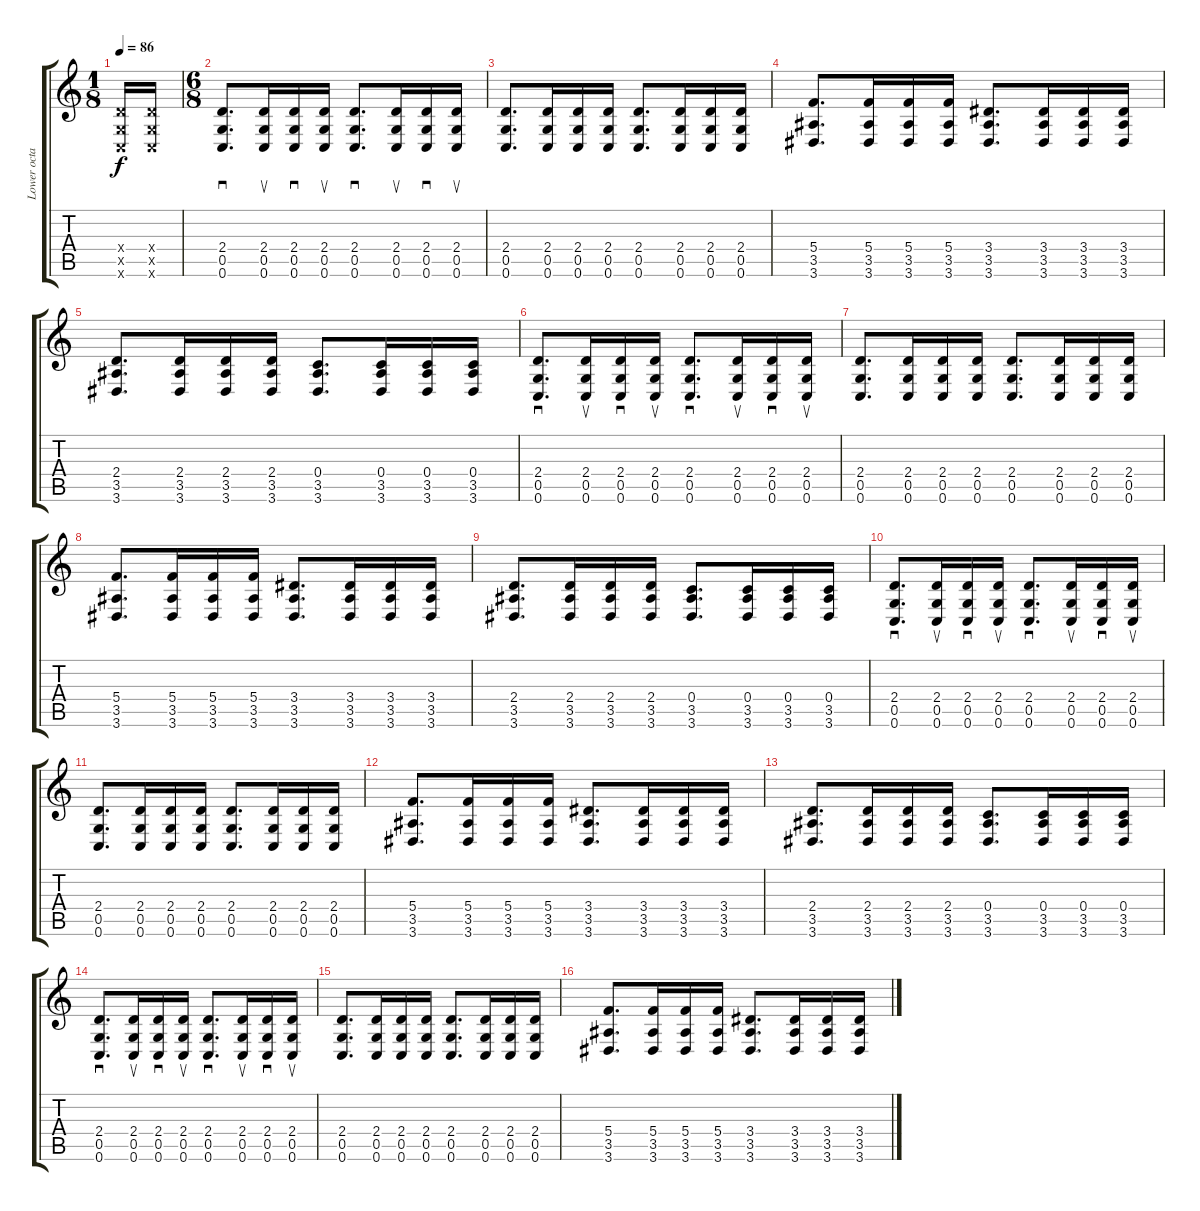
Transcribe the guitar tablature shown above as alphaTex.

\track ("Lower octave" "Lower octa") {instrument acousticguitarsteel}
\staff {score tabs}
\tuning (E4 C4 G3 C3 G2 C2) {hide}
\ts (1 8)
\tempo 86
\clef g2
\ks c
(2.4{x} 0.5{x} 0.6{x}).16{dy f instrument acousticguitarsteel} (2.4{x} 0.5{x} 0.6{x}).16 |
\ts (6 8)
(2.4 0.5 0.6).8{d sd} (2.4 0.5 0.6).16{su} (2.4 0.5 0.6).16{sd} (2.4 0.5 0.6).16{su} (2.4 0.5 0.6).8{d sd} (2.4 0.5 0.6).16{su} (2.4 0.5 0.6).16{sd} (2.4 0.5 0.6).16{su} |
(2.4 0.5 0.6).8{d} (2.4 0.5 0.6).16 (2.4 0.5 0.6).16 (2.4 0.5 0.6).16 (2.4 0.5 0.6).8{d} (2.4 0.5 0.6).16 (2.4 0.5 0.6).16 (2.4 0.5 0.6).16 |
(5.4 3.5 3.6).8{d} (5.4 3.5 3.6).16 (5.4 3.5 3.6).16 (5.4 3.5 3.6).16 (3.4 3.5 3.6).8{d} (3.4 3.5 3.6).16 (3.4 3.5 3.6).16 (3.4 3.5 3.6).16 |
(2.4 3.5 3.6).8{d} (2.4 3.5 3.6).16 (2.4 3.5 3.6).16 (2.4 3.5 3.6).16 (0.4 3.5 3.6).8{d} (0.4 3.5 3.6).16 (0.4 3.5 3.6).16 (0.4 3.5 3.6).16 |
(2.4 0.5 0.6).8{d sd} (2.4 0.5 0.6).16{su} (2.4 0.5 0.6).16{sd} (2.4 0.5 0.6).16{su} (2.4 0.5 0.6).8{d sd} (2.4 0.5 0.6).16{su} (2.4 0.5 0.6).16{sd} (2.4 0.5 0.6).16{su} |
(2.4 0.5 0.6).8{d} (2.4 0.5 0.6).16 (2.4 0.5 0.6).16 (2.4 0.5 0.6).16 (2.4 0.5 0.6).8{d} (2.4 0.5 0.6).16 (2.4 0.5 0.6).16 (2.4 0.5 0.6).16 |
(5.4 3.5 3.6).8{d} (5.4 3.5 3.6).16 (5.4 3.5 3.6).16 (5.4 3.5 3.6).16 (3.4 3.5 3.6).8{d} (3.4 3.5 3.6).16 (3.4 3.5 3.6).16 (3.4 3.5 3.6).16 |
(2.4 3.5 3.6).8{d} (2.4 3.5 3.6).16 (2.4 3.5 3.6).16 (2.4 3.5 3.6).16 (0.4 3.5 3.6).8{d} (0.4 3.5 3.6).16 (0.4 3.5 3.6).16 (0.4 3.5 3.6).16 |
(2.4 0.5 0.6).8{d sd} (2.4 0.5 0.6).16{su} (2.4 0.5 0.6).16{sd} (2.4 0.5 0.6).16{su} (2.4 0.5 0.6).8{d sd} (2.4 0.5 0.6).16{su} (2.4 0.5 0.6).16{sd} (2.4 0.5 0.6).16{su} |
(2.4 0.5 0.6).8{d} (2.4 0.5 0.6).16 (2.4 0.5 0.6).16 (2.4 0.5 0.6).16 (2.4 0.5 0.6).8{d} (2.4 0.5 0.6).16 (2.4 0.5 0.6).16 (2.4 0.5 0.6).16 |
(5.4 3.5 3.6).8{d} (5.4 3.5 3.6).16 (5.4 3.5 3.6).16 (5.4 3.5 3.6).16 (3.4 3.5 3.6).8{d} (3.4 3.5 3.6).16 (3.4 3.5 3.6).16 (3.4 3.5 3.6).16 |
(2.4 3.5 3.6).8{d} (2.4 3.5 3.6).16 (2.4 3.5 3.6).16 (2.4 3.5 3.6).16 (0.4 3.5 3.6).8{d} (0.4 3.5 3.6).16 (0.4 3.5 3.6).16 (0.4 3.5 3.6).16 |
(2.4 0.5 0.6).8{d sd} (2.4 0.5 0.6).16{su} (2.4 0.5 0.6).16{sd} (2.4 0.5 0.6).16{su} (2.4 0.5 0.6).8{d sd} (2.4 0.5 0.6).16{su} (2.4 0.5 0.6).16{sd} (2.4 0.5 0.6).16{su} |
(2.4 0.5 0.6).8{d} (2.4 0.5 0.6).16 (2.4 0.5 0.6).16 (2.4 0.5 0.6).16 (2.4 0.5 0.6).8{d} (2.4 0.5 0.6).16 (2.4 0.5 0.6).16 (2.4 0.5 0.6).16 |
(5.4 3.5 3.6).8{d} (5.4 3.5 3.6).16 (5.4 3.5 3.6).16 (5.4 3.5 3.6).16 (3.4 3.5 3.6).8{d} (3.4 3.5 3.6).16 (3.4 3.5 3.6).16 (3.4 3.5 3.6).16
